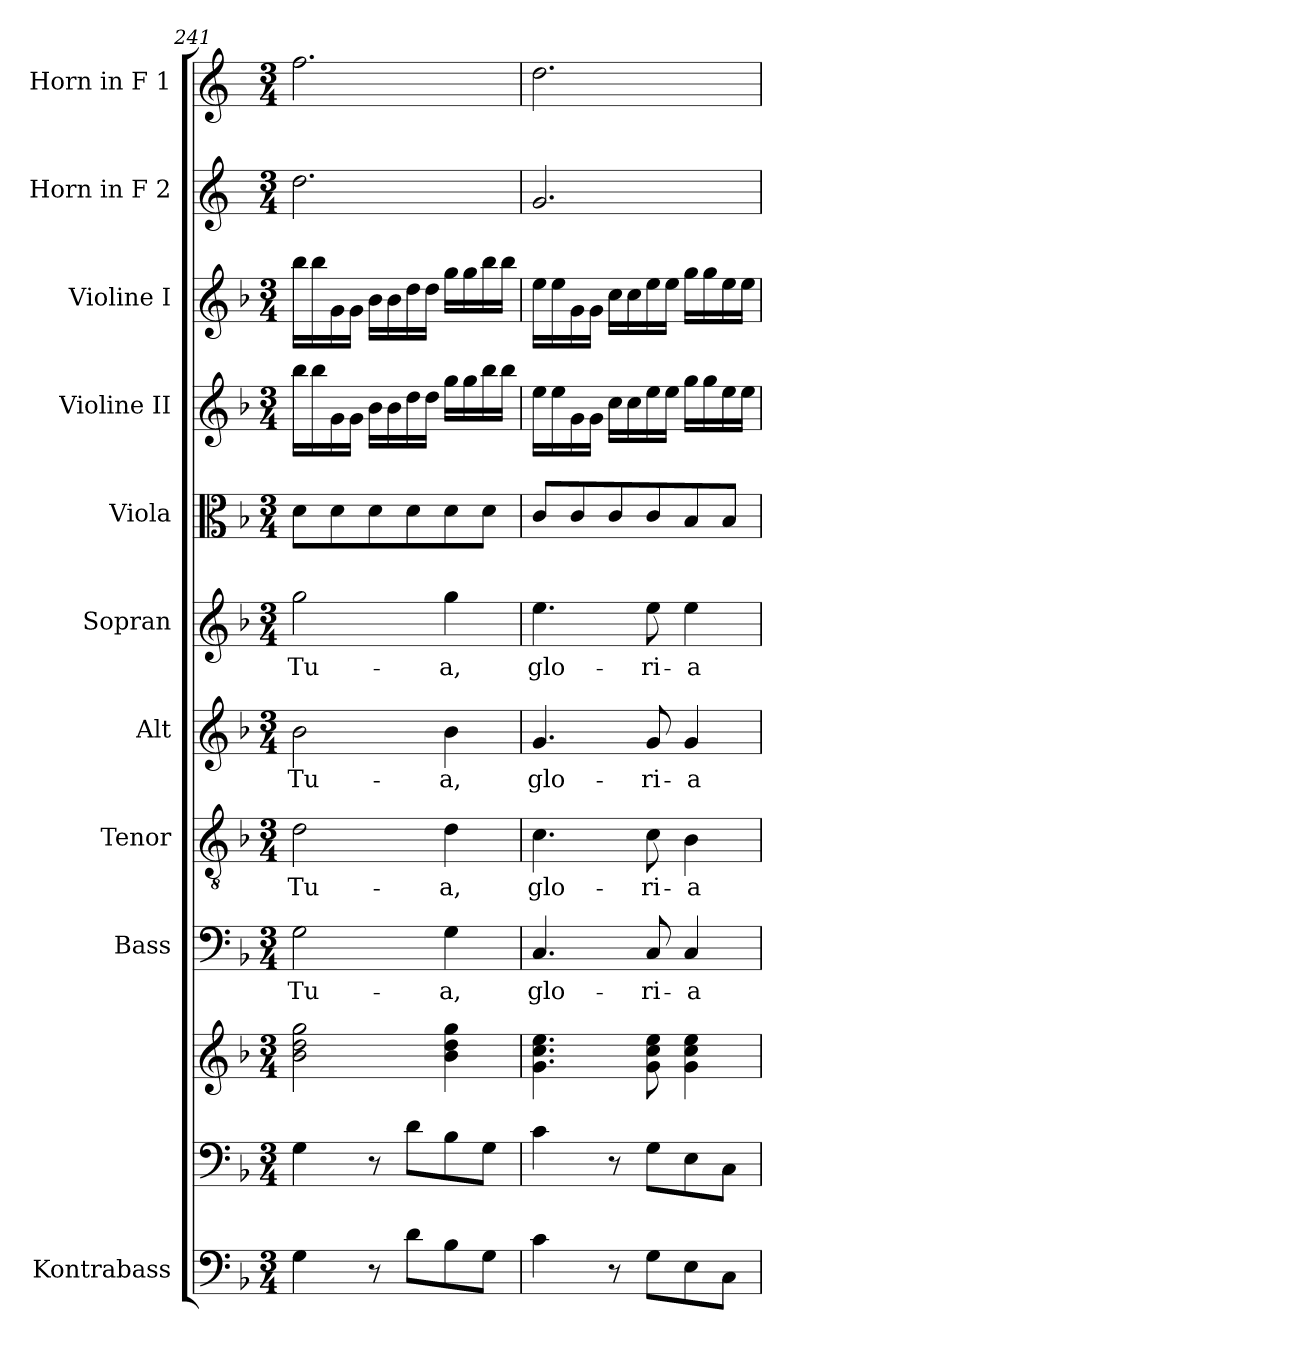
**kern	**kern	**kern	**kern	**text	**kern	**text	**kern	**text	**kern	**text	**kern	**kern	**kern	**kern	**kern
*part11	*part10	*part10	*part9	*part9	*part8	*part8	*part7	*part7	*part6	*part6	*part5	*part4	*part3	*part2	*part1
*staff12	*staff11	*staff10	*staff9	*staff9	*staff8	*staff8	*staff7	*staff7	*staff6	*staff6	*staff5	*staff4	*staff3	*staff2	*staff1
*I"Kontrabass	*	*	*I"Bass	*	*I"Tenor	*	*I"Alt	*	*I"Sopran	*	*I"Viola	*I"Violine II	*I"Violine I	*I"Horn in F 2	*I"Horn in F 1
*I'Kb.	*	*	*I'B	*	*I'T	*	*I'A	*	*I'S	*	*I'Vla.	*I'Vl. II	*I'Vl. I	*I'Hrn. 2	*I'Hrn. 1
*clefF4	*clefF4	*clefG2	*clefF4	*	*clefGv2	*	*clefG2	*	*clefG2	*	*clefC3	*clefG2	*clefG2	*clefG2	*clefG2
*ITrd7c12	*	*	*	*	*	*	*	*	*	*	*	*	*	*ITrd4c7	*ITrd4c7
*k[b-]	*k[b-]	*k[b-]	*k[b-]	*	*k[b-]	*	*k[b-]	*	*k[b-]	*	*k[b-]	*k[b-]	*k[b-]	*k[b-]	*k[b-]
*F:	*F:	*F:	*F:	*	*F:	*	*F:	*	*F:	*	*F:	*F:	*F:	*F:	*F:
*M3/4	*M3/4	*M3/4	*M3/4	*	*M3/4	*	*M3/4	*	*M3/4	*	*M3/4	*M3/4	*M3/4	*M3/4	*M3/4
=241	=241	=241	=241	=241	=241	=241	=241	=241	=241	=241	=241	=241	=241	=241	=241
!	!	!	!	!LO:LY:b	!	!LO:LY:b	!	!LO:LY:b	!	!LO:LY:b	!	!	!	!	!
4GG\	4G\	2b-\ 2dd\ 2gg\	2G\	Tu-	2d\	Tu-	2b-\	Tu-	2gg\	Tu-	8d\L	16bb-\LL	16bb-\LL	2.g\	2.b-\
.	.	.	.	.	.	.	.	.	.	.	.	16bb-\	16bb-\	.	.
.	.	.	.	.	.	.	.	.	.	.	8d\	16g\	16g\	.	.
.	.	.	.	.	.	.	.	.	.	.	.	16g\JJ	16g\JJ	.	.
8r	8r	.	.	.	.	.	.	.	.	.	8d\	16b-\LL	16b-\LL	.	.
.	.	.	.	.	.	.	.	.	.	.	.	16b-\	16b-\	.	.
8D\L	8d\L	.	.	.	.	.	.	.	.	.	8d\	16dd\	16dd\	.	.
.	.	.	.	.	.	.	.	.	.	.	.	16dd\JJ	16dd\JJ	.	.
!	!	!	!	!LO:LY:b	!	!LO:LY:b	!	!LO:LY:b	!	!LO:LY:b	!	!	!	!	!
8BB-\	8B-\	4b-\ 4dd\ 4gg\	4G\	-a,	4d\	-a,	4b-\	-a,	4gg\	-a,	8d\	16gg\LL	16gg\LL	.	.
.	.	.	.	.	.	.	.	.	.	.	.	16gg\	16gg\	.	.
8GG\J	8G\J	.	.	.	.	.	.	.	.	.	8d\J	16bb-\	16bb-\	.	.
.	.	.	.	.	.	.	.	.	.	.	.	16bb-\JJ	16bb-\JJ	.	.
=242	=242	=242	=242	=242	=242	=242	=242	=242	=242	=242	=242	=242	=242	=242	=242
!	!	!	!	!LO:LY:b	!	!LO:LY:b	!	!LO:LY:b	!	!LO:LY:b	!	!	!	!	!
4C\	4c\	4.g\ 4.cc\ 4.ee\	4.C/	glo-	4.c\	glo-	4.g/	glo-	4.ee\	glo-	8c/L	16ee\LL	16ee\LL	2.c/	2.g\
.	.	.	.	.	.	.	.	.	.	.	.	16ee\	16ee\	.	.
.	.	.	.	.	.	.	.	.	.	.	8c/	16g\	16g\	.	.
.	.	.	.	.	.	.	.	.	.	.	.	16g\JJ	16g\JJ	.	.
8r	8r	.	.	.	.	.	.	.	.	.	8c/	16cc\LL	16cc\LL	.	.
.	.	.	.	.	.	.	.	.	.	.	.	16cc\	16cc\	.	.
!	!	!	!	!LO:LY:b	!	!LO:LY:b	!	!LO:LY:b	!	!LO:LY:b	!	!	!	!	!
8GG\L	8G\L	8g\ 8cc\ 8ee\	8C/	-ri-	8c\	-ri-	8g/	-ri-	8ee\	-ri-	8c/	16ee\	16ee\	.	.
.	.	.	.	.	.	.	.	.	.	.	.	16ee\JJ	16ee\JJ	.	.
!	!	!	!	!LO:LY:b	!	!LO:LY:b	!	!LO:LY:b	!	!LO:LY:b	!	!	!	!	!
8EE\	8E\	4g\ 4cc\ 4ee\	4C/	-a	4B-\	-a	4g/	-a	4ee\	-a	8B-/	16gg\LL	16gg\LL	.	.
.	.	.	.	.	.	.	.	.	.	.	.	16gg\	16gg\	.	.
8CC\J	8C\J	.	.	.	.	.	.	.	.	.	8B-/J	16ee\	16ee\	.	.
.	.	.	.	.	.	.	.	.	.	.	.	16ee\JJ	16ee\JJ	.	.
=	=	=	=	=	=	=	=	=	=	=	=	=	=	=	=
*-	*-	*-	*-	*-	*-	*-	*-	*-	*-	*-	*-	*-	*-	*-	*-
